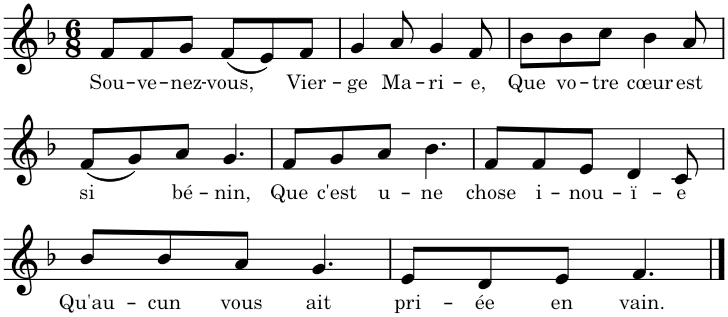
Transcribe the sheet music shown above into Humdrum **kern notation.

**kern	**text
*part1	*part1
*staff1	*staff1
*I"1	*
*clefG2	*
*k[b-]	*
*M6/8	*
=1	=1
!	!LO:LY:b
8f/L	Sou-
!	!LO:LY:b
8f/	-ve-
!	!LO:LY:b
8g/J	-nez-
!	!LO:LY:b
(8f/L	-vous,
8e/)	.
!	!LO:LY:b
8f/J	Vier-
=2	=2
!	!LO:LY:b
4g/	-ge
!	!LO:LY:b
8a/	Ma-
!	!LO:LY:b
4g/	-ri-
!	!LO:LY:b
8f/	-e,
=3	=3
!	!LO:LY:b
8b-\L	Que
!	!LO:LY:b
8b-\	vo-
!	!LO:LY:b
8cc\J	-tre
!	!LO:LY:b
4b-\	cœur
!	!LO:LY:b
8a/	est
!!LO:LB:g=z
=4	=4
!	!LO:LY:b
(8f/L	si
8g/)	.
!	!LO:LY:b
8a/J	bé-
!	!LO:LY:b
4.g/	-nin,
=5	=5
!	!LO:LY:b
8f/L	Que
!	!LO:LY:b
8g/	c'est
!	!LO:LY:b
8a/J	u-
!	!LO:LY:b
4.b-\	-ne
=6	=6
!	!LO:LY:b
8f/L	chose
!	!LO:LY:b
8f/	i-
!	!LO:LY:b
8e/J	-nou-
!	!LO:LY:b
4d/	-ï-
!	!LO:LY:b
8c/	-e
!!LO:LB:g=z
=7	=7
!	!LO:LY:b
8b-/L	Qu'au-
!	!LO:LY:b
8b-/	-cun
!	!LO:LY:b
8a/J	vous
!	!LO:LY:b
4.g/	ait
=8	=8
!	!LO:LY:b
8e/L	pri-
!	!LO:LY:b
8d/	-ée
!	!LO:LY:b
8e/J	en
!	!LO:LY:b
4.f/	vain.
==	==
*-	*-
